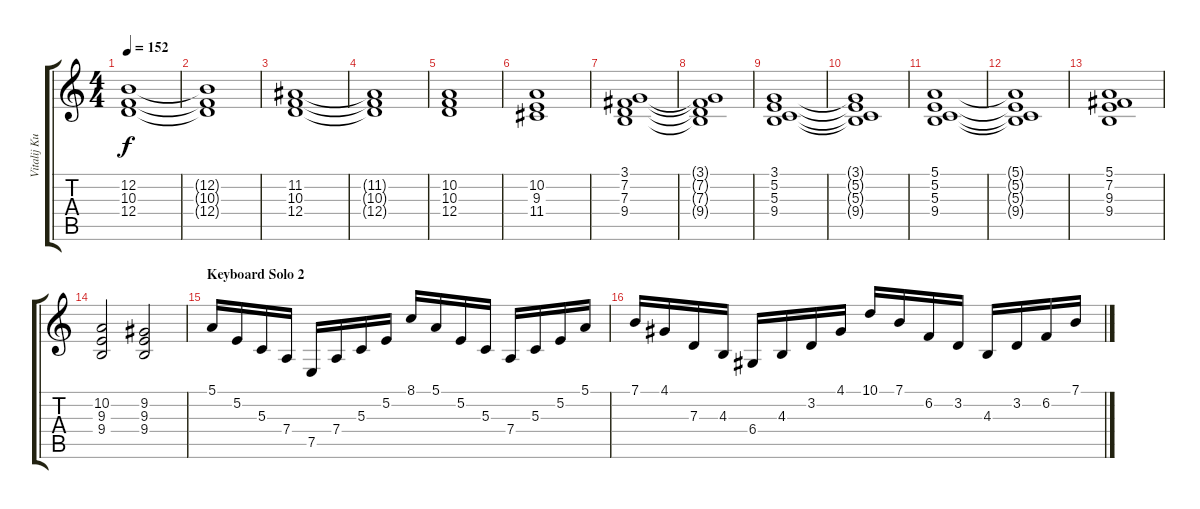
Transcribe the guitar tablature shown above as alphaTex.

\track ("Vitalij Kuprij" "Vitalij Ku") {instrument lead1square}
\staff {score tabs}
\tuning (E4 B3 G3 D3 A2 E2) {hide}
\ts (4 4)
\tempo 152
\clef g2
\ks c
(12.2 10.3 12.4).1{dy f} |
(12.2{t} 10.3{t} 12.4{t}).1 |
(11.2 10.3 12.4).1 |
(11.2{t} 10.3{t} 12.4{t}).1 |
(10.2 10.3 12.4).1 |
(10.2 9.3 11.4).1 |
(3.1 7.2 7.3 9.4).1 |
(3.1{t} 7.2{t} 7.3{t} 9.4{t}).1 |
(3.1 5.2 5.3 9.4).1 |
(3.1{t} 5.2{t} 5.3{t} 9.4{t}).1 |
(5.1 5.2 5.3 9.4).1 |
(5.1{t} 5.2{t} 5.3{t} 9.4{t}).1 |
(5.1 7.2 9.3 9.4).1 |
(10.2 9.3 9.4).2 (9.2 9.3 9.4).2 |
\section ("" "Keyboard Solo 2")
5.1.16{volume 16 instrument lead1square} 5.2.16 5.3.16 7.4.16 7.5.16 7.4.16 5.3.16 5.2.16 8.1.16 5.1.16 5.2.16 5.3.16 7.4.16 5.3.16 5.2.16 5.1.16 |
7.1.16 4.1.16 7.3.16 4.3.16 6.4.16 4.3.16 3.2.16 4.1.16 10.1.16 7.1.16 6.2.16 3.2.16 4.3.16 3.2.16 6.2.16 7.1.16
